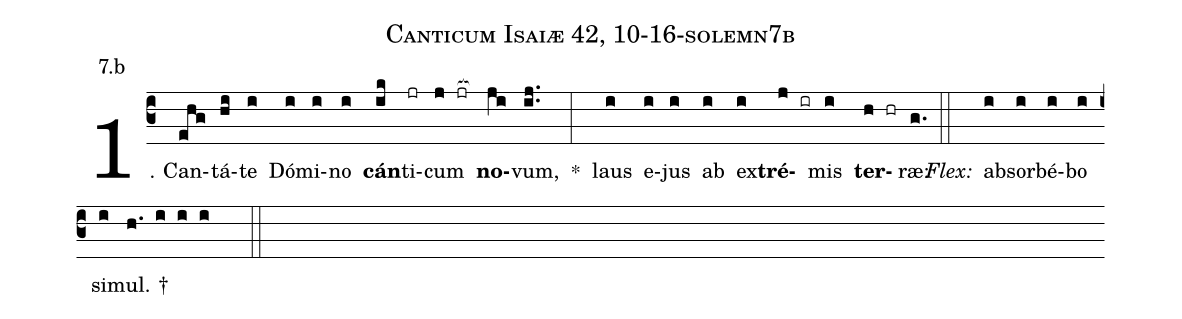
name: Canticum Isaiæ 42, 10-16-solemn7b;
annotation: 7.b;
%%
(c3)1. Can(ehg)tá(hi)te(i) Dó(i)mi(i)no(i) <b>cán</b>(ik)ti(jr)cum(j jr[ocb:1{]) <b>no</b>(ji[ocb:0}])vum,(ij..) *(:) laus(i) e(i)jus(i) ab(i) ex(i)<b>tré</b>(j ir)mis(i) <b>ter</b>(h hr)ræ:(g.) (::)
<i>Flex:</i>()  ab(i)sor(i)bé(i)bo(i) si(i)mul. †(h. i i i  ::)
